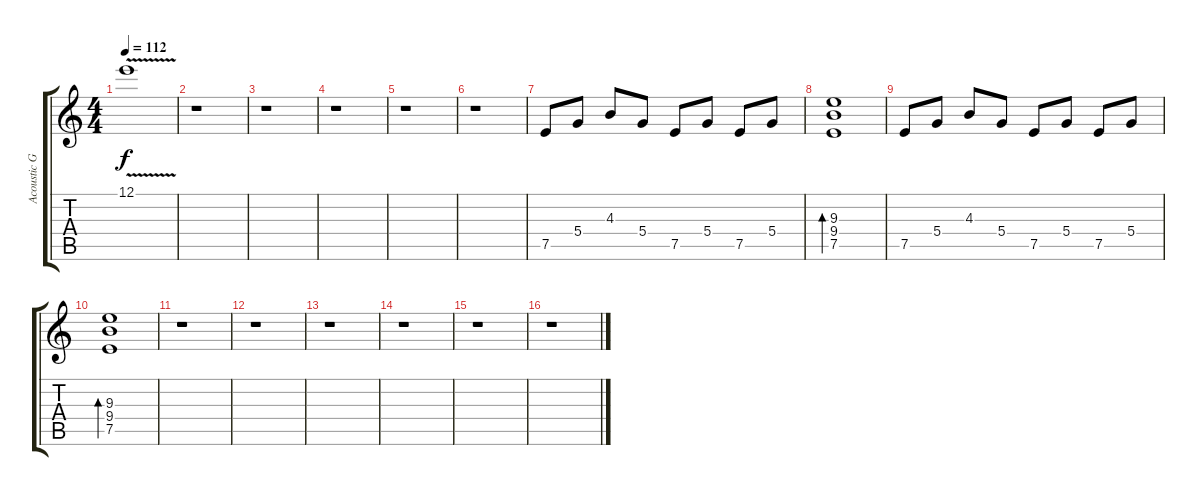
\track ("Acoustic Guitars" "Acoustic G") {instrument acousticguitarnylon}
\staff {score tabs}
\tuning (E4 B3 G3 D3 A2 E2) {hide}
\ts (4 4)
\tempo 112
\clef g2
\ks c
12.1{v}.1{dy f instrument acousticguitarsteel} |
r.1 |
r.1 |
r.1 |
r.1 |
r.1 |
7.5.8{instrument acousticguitarsteel} 5.4.8 4.3.8 5.4.8 7.5.8 5.4.8 7.5.8 5.4.8 |
(9.3 9.4 7.5).1{bd 60 instrument acousticguitarsteel} |
7.5.8{instrument acousticguitarsteel} 5.4.8 4.3.8 5.4.8 7.5.8 5.4.8 7.5.8 5.4.8 |
(9.3 9.4 7.5).1{bd 60 instrument acousticguitarsteel} |
r.1 |
r.1 |
r.1 |
r.1 |
r.1 |
r.1
